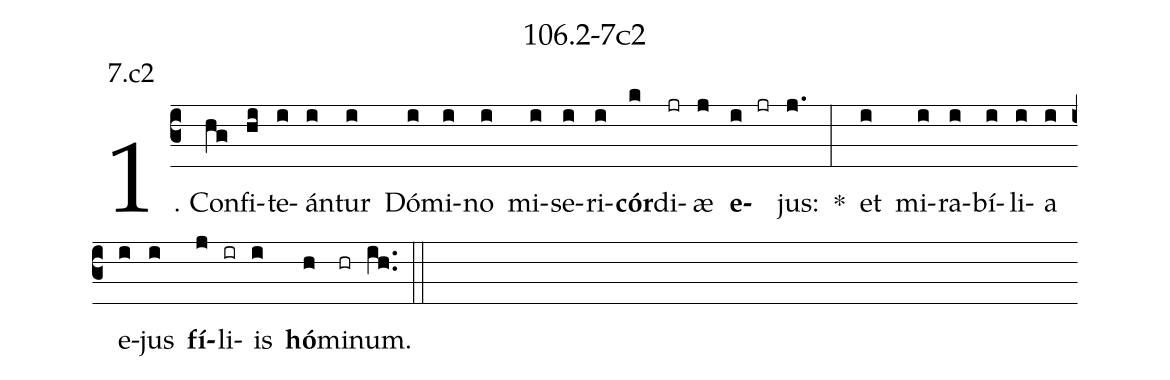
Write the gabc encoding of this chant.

name: 106.2-7c2;
annotation: 7.c2;
%%
(c3)1. Con(hg)fi(hi)te(i)án(i)tur(i) Dó(i)mi(i)no(i) mi(i)se(i)ri(i)<b>cór</b>(k)di(jr)æ(j) <b>e</b>(i jr)jus:(j.) *(:) et(i) mi(i)ra(i)bí(i)li(i)a(i) e(i)jus(i) <b>fí</b>(j)li(ir)is(i) <b>hó</b>(h)mi(hr)num.(ih..) (::)
